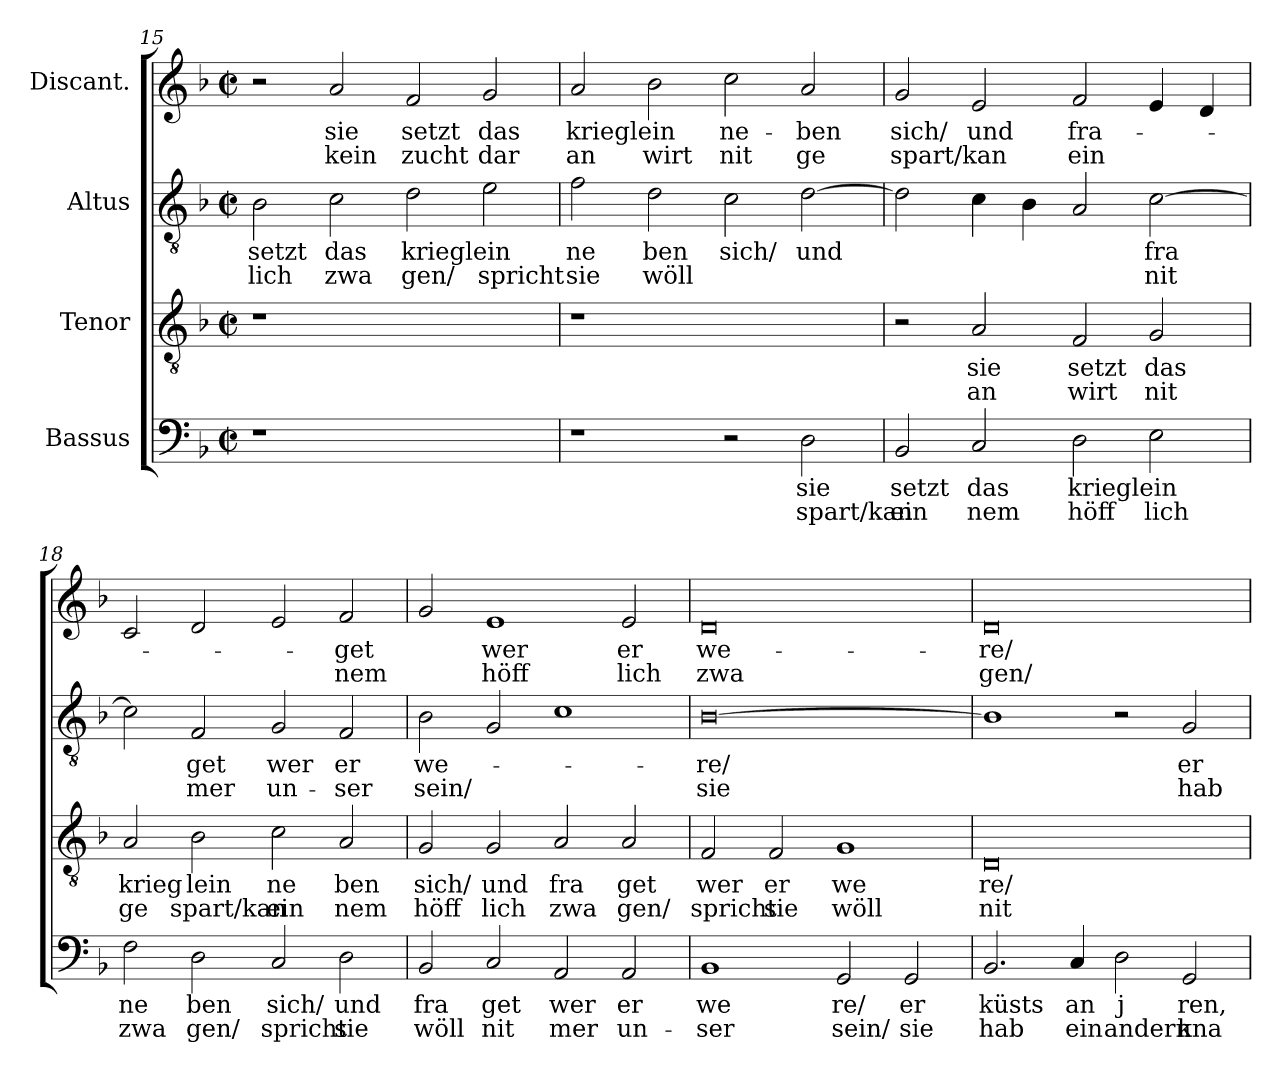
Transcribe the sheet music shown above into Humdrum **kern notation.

**kern	**text	**text	**kern	**text	**text	**kern	**text	**text	**kern	**text	**text
*part4	*part4	*part4	*part3	*part3	*part3	*part2	*part2	*part2	*part1	*part1	*part1
*staff4	*staff4	*staff4	*staff3	*staff3	*staff3	*staff2	*staff2	*staff2	*staff1	*staff1	*staff1
*I"Bassus	*	*	*I"Tenor	*	*	*I"Altus	*	*	*I"Discant.	*	*
*clefF4	*	*	*clefGv2	*	*	*clefGv2	*	*	*clefG2	*	*
*k[b-]	*	*	*k[b-]	*	*	*k[b-]	*	*	*k[b-]	*	*
*F:	*	*	*F:	*	*	*F:	*	*	*F:	*	*
*M2/2	*	*	*M2/2	*	*	*M2/2	*	*	*M2/2	*	*
*met(c|)	*	*	*met(c|)	*	*	*met(c|)	*	*	*met(c|)	*	*
=15	=15	=15	=15	=15	=15	=15	=15	=15	=15	=15	=15
!	!	!	!	!	!	!	!LO:LY:b	!LO:LY:b	!	!	!
1r	.	.	1r	.	.	2B-\	setzt	lich	2r	.	.
!	!	!	!	!	!	!	!LO:LY:b	!LO:LY:b	!	!LO:LY:b	!LO:LY:b
.	.	.	.	.	.	2c\	das	zwa	2a/	sie	kein
!	!	!	!	!	!	!	!LO:LY:b	!LO:LY:b	!	!LO:LY:b	!LO:LY:b
1ryy	.	.	1ryy	.	.	2d\	krieglein	gen/	2f/	setzt	zucht
!	!	!	!	!	!	!	!	!LO:LY:b	!	!LO:LY:b	!LO:LY:b
.	.	.	.	.	.	2e\	.	spricht	2g/	das	dar
=16	=16	=16	=16	=16	=16	=16	=16	=16	=16	=16	=16
!	!	!	!	!	!	!	!LO:LY:b	!LO:LY:b	!	!LO:LY:b	!LO:LY:b
1r	.	.	1r	.	.	2f\	ne	sie	2a/	krieglein	an
!	!	!	!	!	!	!	!LO:LY:b	!LO:LY:b	!	!	!LO:LY:b
.	.	.	.	.	.	2d\	ben	wöll	2b-\	.	wirt
!	!	!	!	!	!	!	!LO:LY:b	!	!	!LO:LY:b	!LO:LY:b
2r	.	.	1ryy	.	.	2c\	sich/	.	2cc\	ne-	nit
!	!LO:LY:b	!LO:LY:b	!	!	!	!	!LO:LY:b	!	!	!LO:LY:b	!LO:LY:b
2D\	sie	spart/kan	.	.	.	[>2d\	und	.	2a/	-ben	ge
=17	=17	=17	=17	=17	=17	=17	=17	=17	=17	=17	=17
!	!LO:LY:b	!LO:LY:b	!	!	!	!	!	!	!	!LO:LY:b	!LO:LY:b
2BB-/	setzt	ein	2r	.	.	2d\]	.	.	2g/	sich/	spart/kan
!	!LO:LY:b	!LO:LY:b	!	!LO:LY:b	!LO:LY:b	!	!	!	!	!LO:LY:b	!
2C/	das	nem	2A/	sie	an	4c\	.	.	2e/	und	.
.	.	.	.	.	.	4B-\	.	.	.	.	.
!	!LO:LY:b	!LO:LY:b	!	!LO:LY:b	!LO:LY:b	!	!	!	!	!LO:LY:b	!LO:LY:b
2D\	krieglein	höff	2F/	setzt	wirt	2A/	.	.	2f/	fra-	ein
!	!	!LO:LY:b	!	!LO:LY:b	!LO:LY:b	!	!LO:LY:b	!LO:LY:b	!	!	!
2E\	.	lich	2G/	das	nit	[<2c\	fra	nit	4e/	.	.
.	.	.	.	.	.	.	.	.	4d/	.	.
!!LO:LB:g=z
=18	=18	=18	=18	=18	=18	=18	=18	=18	=18	=18	=18
!	!LO:LY:b	!LO:LY:b	!	!LO:LY:b	!LO:LY:b	!	!	!	!	!	!
2F\	ne	zwa	2A/	krieg	ge	2c\]	.	.	2c/	.	.
!	!LO:LY:b	!LO:LY:b	!	!LO:LY:b	!LO:LY:b	!	!LO:LY:b	!LO:LY:b	!	!	!
2D\	ben	gen/	2B-\	lein	spart/kan	2F/	get	mer	2d/	.	.
!	!LO:LY:b	!LO:LY:b	!	!LO:LY:b	!LO:LY:b	!	!LO:LY:b	!LO:LY:b	!	!	!
2C/	sich/	spricht	2c\	ne	ein	2G/	wer	un-	2e/	.	.
!	!LO:LY:b	!LO:LY:b	!	!LO:LY:b	!LO:LY:b	!	!LO:LY:b	!LO:LY:b	!	!LO:LY:b	!LO:LY:b
2D\	und	sie	2A/	ben	nem	2F/	er	-ser	2f/	-get	nem
=19	=19	=19	=19	=19	=19	=19	=19	=19	=19	=19	=19
!	!LO:LY:b	!LO:LY:b	!	!LO:LY:b	!LO:LY:b	!	!LO:LY:b	!LO:LY:b	!	!	!
2BB-/	fra	wöll	2G/	sich/	höff	2B-\	we-	sein/	2g/	.	.
!	!LO:LY:b	!LO:LY:b	!	!LO:LY:b	!LO:LY:b	!	!	!	!	!LO:LY:b	!LO:LY:b
2C/	get	nit	2G/	und	lich	2G/	.	.	1e	wer	höff
!	!LO:LY:b	!LO:LY:b	!	!LO:LY:b	!LO:LY:b	!	!	!	!	!	!
2AA/	wer	mer	2A/	fra	zwa	1c	.	.	.	.	.
!	!LO:LY:b	!LO:LY:b	!	!LO:LY:b	!LO:LY:b	!	!	!	!	!LO:LY:b	!LO:LY:b
2AA/	er	un-	2A/	get	gen/	.	.	.	2e/	er	lich
=20	=20	=20	=20	=20	=20	=20	=20	=20	=20	=20	=20
!	!LO:LY:b	!LO:LY:b	!	!LO:LY:b	!LO:LY:b	!	!LO:LY:b	!LO:LY:b	!	!LO:LY:b	!LO:LY:b
1BB-	we	-ser	2F/	wer	spricht	[>0B-	-re/	sie	0d	we-	zwa
!	!	!	!	!LO:LY:b	!LO:LY:b	!	!	!	!	!	!
.	.	.	2F/	er	sie	.	.	.	.	.	.
!	!LO:LY:b	!LO:LY:b	!	!LO:LY:b	!LO:LY:b	!	!	!	!	!	!
2GG/	re/	sein/	1G	we	wöll	.	.	.	.	.	.
!	!LO:LY:b	!LO:LY:b	!	!	!	!	!	!	!	!	!
2GG/	er	sie	.	.	.	.	.	.	.	.	.
=21	=21	=21	=21	=21	=21	=21	=21	=21	=21	=21	=21
!	!LO:LY:b	!LO:LY:b	!	!LO:LY:b	!LO:LY:b	!	!	!	!	!LO:LY:b	!LO:LY:b
2.BB-/	küsts	hab	0D	re/	nit	1B-]	.	.	0d	-re/	gen/
!	!LO:LY:b	!LO:LY:b	!	!	!	!	!	!	!	!	!
4C/	an	ein	.	.	.	.	.	.	.	.	.
!	!LO:LY:b	!LO:LY:b	!	!	!	!	!	!	!	!	!
2D\	j	andern	.	.	.	2r	.	.	.	.	.
!	!LO:LY:b	!LO:LY:b	!	!	!	!	!LO:LY:b	!LO:LY:b	!	!	!
2GG/	ren,	kna-	.	.	.	2G/	er	hab	.	.	.
=	=	=	=	=	=	=	=	=	=	=	=
*-	*-	*-	*-	*-	*-	*-	*-	*-	*-	*-	*-
